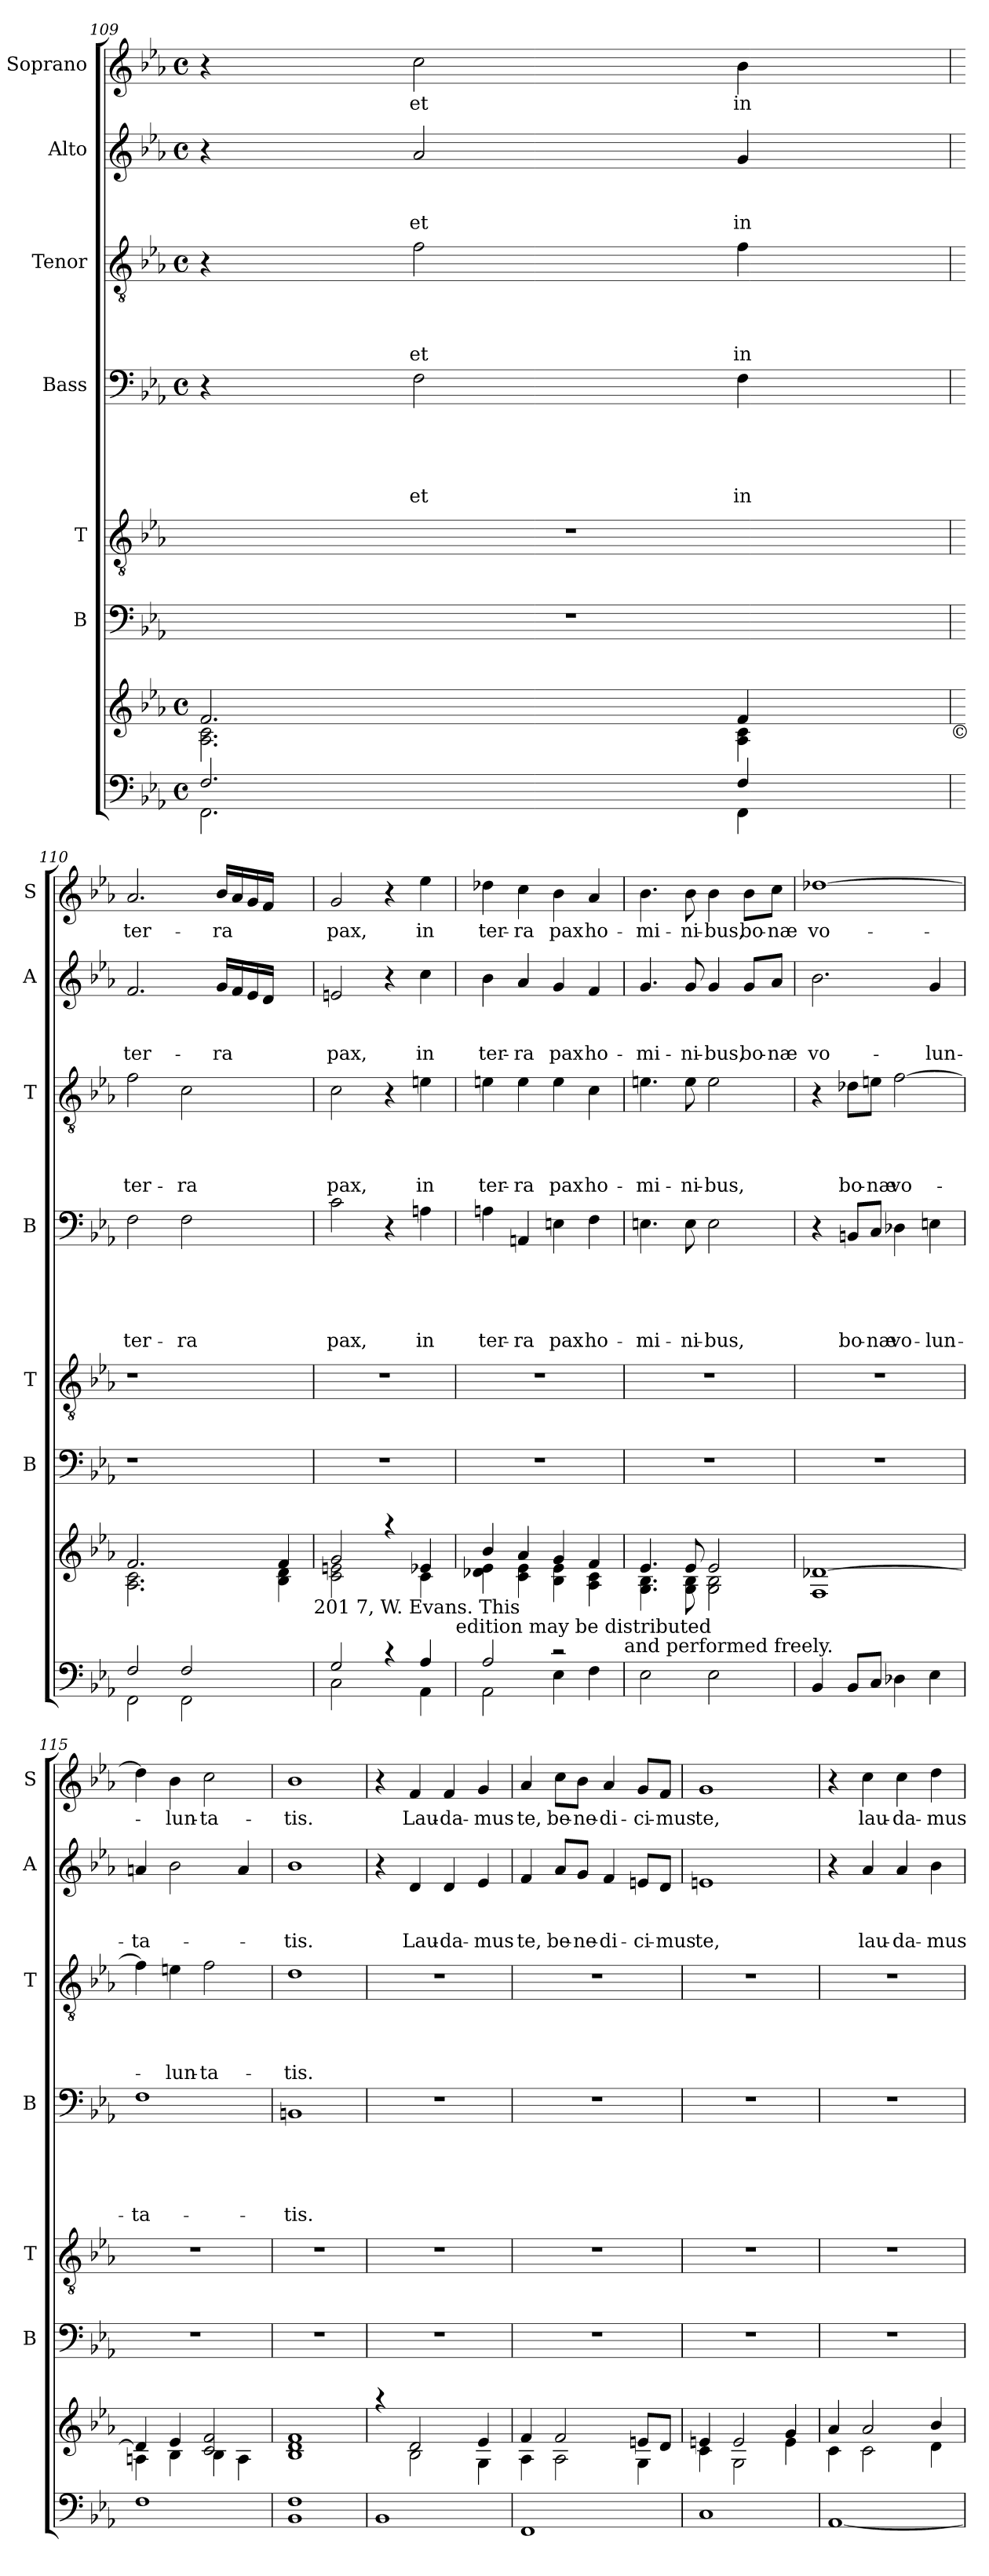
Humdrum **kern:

**kern	**kern	**kern	**kern	**kern	**text	**text	**text	**text	**text	**kern	**text	**text	**text	**text	**kern	**text	**text	**text	**kern	**text
*part8	*part7	*part6	*part5	*part4	*part4	*part4	*part4	*part4	*part4	*part3	*part3	*part3	*part3	*part3	*part2	*part2	*part2	*part2	*part1	*part1
*staff8	*staff7	*staff6	*staff5	*staff4	*staff4	*staff4	*staff4	*staff4	*staff4	*staff3	*staff3	*staff3	*staff3	*staff3	*staff2	*staff2	*staff2	*staff2	*staff1	*staff1
*	*	*I"B	*I"T	*I"Bass	*	*	*	*	*	*I"Tenor	*	*	*	*	*I"Alto	*	*	*	*I"Soprano	*
*	*	*I'B	*I'T	*I'B	*	*	*	*	*	*I'T	*	*	*	*	*I'A	*	*	*	*I'S	*
!!LO:LB:g=z
*clefF4	*clefG2	*clefF4	*clefGv2	*clefF4	*	*	*	*	*	*clefGv2	*	*	*	*	*clefG2	*	*	*	*clefG2	*
*k[b-e-a-]	*k[b-e-a-]	*k[b-e-a-]	*k[b-e-a-]	*k[b-e-a-]	*	*	*	*	*	*k[b-e-a-]	*	*	*	*	*k[b-e-a-]	*	*	*	*k[b-e-a-]	*
*E-:	*E-:	*E-:	*E-:	*E-:	*	*	*	*	*	*E-:	*	*	*	*	*E-:	*	*	*	*E-:	*
*M4/4	*M4/4	*	*	*M4/4	*	*	*	*	*	*M4/4	*	*	*	*	*M4/4	*	*	*	*M4/4	*
*met(c)	*met(c)	*	*	*met(c)	*	*	*	*	*	*met(c)	*	*	*	*	*met(c)	*	*	*	*met(c)	*
=109	=109	=109	=109	=109	=109	=109	=109	=109	=109	=109	=109	=109	=109	=109	=109	=109	=109	=109	=109	=109
*^	*^	*	*	*	*	*	*	*	*	*	*	*	*	*	*	*	*	*	*	*
2.F/	2.FF\	2.f/	2.A-\ 2.c\	1r	1r	4r	.	.	.	.	.	4r	.	.	.	.	4r	.	.	.	4r	.
!	!	!	!	!	!	!	!	!	!	!	!LO:LY:b	!	!	!	!	!LO:LY:b	!	!	!	!LO:LY:b	!	!LO:LY:b
.	.	.	.	.	.	2F\	.	.	.	.	et	2f\	.	.	.	et	2a-/	.	.	et	2cc\	et
!	!	!	!	!	!	!	!	!	!	!	!LO:LY:b	!	!	!	!	!LO:LY:b	!	!	!	!LO:LY:b	!	!LO:LY:b
4F/	4FF\	4f/	4A-\ 4c\	.	.	4F\	.	.	.	.	in	4f\	.	.	.	in	4g/	.	.	in	4b-\	in
!	!	!	!LO:TX:b:t=©	!	!	!	!	!	!	!	!	!	!	!	!	!	!	!	!	!	!	!
=110	=110	=110	=110	=110	=110	=110	=110	=110	=110	=110	=110	=110	=110	=110	=110	=110	=110	=110	=110	=110	=110	=110
!	!	!	!	!	!	!	!	!	!	!	!LO:LY:b	!	!	!	!	!LO:LY:b	!	!	!	!LO:LY:b	!	!LO:LY:b
2F/	2FF\	2.f/	2.A-\ 2.c\	1r	1r	2F\	.	.	.	.	ter-	2f\	.	.	.	ter-	2.f/	.	.	ter-	2.a-/	ter-
!	!	!	!	!	!	!	!	!	!	!	!LO:LY:b	!	!	!	!	!LO:LY:b	!	!	!	!	!	!
2F/	2FF\	.	.	.	.	2F\	.	.	.	.	-ra	2c\	.	.	.	-ra	.	.	.	.	.	.
!	!	!	!	!	!	!	!	!	!	!	!	!	!	!	!	!	!	!	!	!LO:LY:b	!	!LO:LY:b
.	.	4ryy	4ryy	.	.	.	.	.	.	.	.	.	.	.	.	.	16g/LL	.	.	-ra	16b-/LL	-ra
.	.	.	.	.	.	.	.	.	.	.	.	.	.	.	.	.	16f/	.	.	.	16a-/	.
.	.	.	.	.	.	.	.	.	.	.	.	.	.	.	.	.	16e-/	.	.	.	16g/	.
.	.	.	.	.	.	.	.	.	.	.	.	.	.	.	.	.	16d/JJ	.	.	.	16f/JJ	.
4ryy	4ryy	4f/	4B-\ 4d\	4ryy	4ryy	4ryy	.	.	.	.	.	4ryy	.	.	.	.	4ryy	.	.	.	4ryy	.
!	!	!	!LO:TX:b:t=201 7, W. Evans. This	!	!	!	!	!	!	!	!	!	!	!	!	!	!	!	!	!	!	!
=111	=111	=111	=111	=111	=111	=111	=111	=111	=111	=111	=111	=111	=111	=111	=111	=111	=111	=111	=111	=111	=111	=111
!	!	!	!	!	!	!	!	!	!	!	!LO:LY:b	!	!	!	!	!LO:LY:b	!	!	!	!LO:LY:b	!	!LO:LY:b
2G/	2C\	2g/	2c\ 2en\	1r	1r	2c\	.	.	.	.	pax,	2c\	.	.	.	pax,	2en/	.	.	pax,	2g/	pax,
4rc	4ryy	4raa	4ryy	.	.	4r	.	.	.	.	.	4r	.	.	.	.	4r	.	.	.	4r	.
!	!	!	!	!	!	!	!	!	!	!	!LO:LY:b	!	!	!	!	!LO:LY:b	!	!	!	!LO:LY:b	!	!LO:LY:b
4A-/	4AA-\	4e-X/	4c\	.	.	4A\	.	.	.	.	in	4e\	.	.	.	in	4cc\	.	.	in	4ee-\	in
!	!	!	!LO:TX:b:t=edition may be distributed	!	!	!	!	!	!	!	!	!	!	!	!	!	!	!	!	!	!	!
=112	=112	=112	=112	=112	=112	=112	=112	=112	=112	=112	=112	=112	=112	=112	=112	=112	=112	=112	=112	=112	=112	=112
!	!	!	!	!	!	!	!	!	!	!	!LO:LY:b	!	!	!	!	!LO:LY:b	!	!	!	!LO:LY:b	!	!LO:LY:b
2A-/	2AA-\	4b-/	4d-X\ 4e-\	1r	1r	4A\	.	.	.	.	ter-	4e\	.	.	.	ter-	4b-\	.	.	ter-	4dd-X\	ter-
!	!	!	!	!	!	!	!	!	!	!	!LO:LY:b	!	!	!	!	!LO:LY:b	!	!	!	!LO:LY:b	!	!LO:LY:b
.	.	4a-/	4c\ 4e-\	.	.	4AA/	.	.	.	.	-ra	4e\	.	.	.	-ra	4a-/	.	.	-ra	4cc\	-ra
!	!	!	!	!	!	!	!	!	!	!	!LO:LY:b	!	!	!	!	!LO:LY:b	!	!	!	!LO:LY:b	!	!LO:LY:b
2rc	4E-\	4g/	4B-\ 4e-\	.	.	4E\	.	.	.	.	pax	4e\	.	.	.	pax	4g/	.	.	pax	4b-\	pax
!	!	!	!	!	!	!	!	!	!	!	!LO:LY:b	!	!	!	!	!LO:LY:b	!	!	!	!LO:LY:b	!	!LO:LY:b
.	4F\	4f/	4A-\ 4c\	.	.	4F\	.	.	.	.	ho-	4c\	.	.	.	ho-	4f/	.	.	ho-	4a-/	ho-
!	!	!	!LO:TX:b:t=and performed freely.	!	!	!	!	!	!	!	!	!	!	!	!	!	!	!	!	!	!	!
=113	=113	=113	=113	=113	=113	=113	=113	=113	=113	=113	=113	=113	=113	=113	=113	=113	=113	=113	=113	=113	=113	=113
!	!	!	!	!	!	!	!	!	!	!	!LO:LY:b	!	!	!	!	!LO:LY:b	!	!	!	!LO:LY:b	!	!LO:LY:b
*v	*v	*	*	*	*	*	*	*	*	*	*	*	*	*	*	*	*	*	*	*	*	*
2E-\	4.e-/	4.G\ 4.B-\	1r	1r	4.E\	.	.	.	.	-mi-	4.e\	.	.	.	-mi-	4.g/	.	.	-mi-	4.b-\	-mi-
!	!	!	!	!	!	!	!	!	!	!LO:LY:b	!	!	!	!	!LO:LY:b	!	!	!	!LO:LY:b	!	!LO:LY:b
.	8e-/	8G\ 8B-\	.	.	8E\	.	.	.	.	-ni-	8e\	.	.	.	-ni-	8g/	.	.	-ni-	8b-\	-ni-
!	!	!	!	!	!	!	!	!	!	!LO:LY:b	!	!	!	!	!LO:LY:b	!	!	!	!LO:LY:b	!	!LO:LY:b
2E-\	2e-/	2G\ 2B-\	.	.	2E\	.	.	.	.	-bus,	2e\	.	.	.	-bus,	4g/	.	.	-bus,	4b-\	-bus,
!	!	!	!	!	!	!	!	!	!	!	!	!	!	!	!	!	!	!	!LO:LY:b	!	!LO:LY:b
.	.	.	.	.	.	.	.	.	.	.	.	.	.	.	.	8g/L	.	.	bo-	8b-\L	bo-
!	!	!	!	!	!	!	!	!	!	!	!	!	!	!	!	!	!	!	!LO:LY:b	!	!LO:LY:b
.	.	.	.	.	.	.	.	.	.	.	.	.	.	.	.	8a-/J	.	.	-næ	8cc\J	-næ
*	*v	*v	*	*	*	*	*	*	*	*	*	*	*	*	*	*	*	*	*	*	*
!!LO:PB:g=z
=114	=114	=114	=114	=114	=114	=114	=114	=114	=114	=114	=114	=114	=114	=114	=114	=114	=114	=114	=114	=114
!	!	!	!	!	!	!	!	!	!	!	!	!	!	!	!	!	!	!LO:LY:b	!	!LO:LY:b
4BB-/	1F [>1d-X	1r	1r	4r	.	.	.	.	.	4r	.	.	.	.	2.b-\	.	.	vo-	[>1dd-X	vo-
!	!	!	!	!	!	!	!	!	!LO:LY:b	!	!	!	!	!LO:LY:b	!	!	!	!	!	!
8BB-/L	.	.	.	8BB/L	.	.	.	.	bo-	8d-X\L	.	.	.	bo-	.	.	.	.	.	.
!	!	!	!	!	!	!	!	!	!LO:LY:b:rj	!	!	!	!	!LO:LY:b:rj	!	!	!	!	!	!
8C/J	.	.	.	8C/J	.	.	.	.	-næ	8e\J	.	.	.	-næ	.	.	.	.	.	.
!	!	!	!	!	!	!	!	!	!LO:LY:b	!	!	!	!	!LO:LY:b	!	!	!	!	!	!
4D-X\	.	.	.	4D-X\	.	.	.	.	vo-	[>2f\	.	.	.	vo-	.	.	.	.	.	.
!	!	!	!	!	!	!	!	!	!LO:LY:b	!	!	!	!	!	!	!	!	!LO:LY:b	!	!
4E-\	.	.	.	4E\	.	.	.	.	-lun-	.	.	.	.	.	4g/	.	.	-lun-	.	.
=115	=115	=115	=115	=115	=115	=115	=115	=115	=115	=115	=115	=115	=115	=115	=115	=115	=115	=115	=115	=115
*	*^	*	*	*	*	*	*	*	*	*	*	*	*	*	*	*	*	*	*	*
!	!	!	!	!	!	!	!	!	!	!LO:LY:b	!	!	!	!	!	!	!	!	!LO:LY:b	!	!
1F	4d-/]	4An\	1r	1r	1F	.	.	.	.	-ta-	4f\]	.	.	.	.	4an/	.	.	-ta-	4dd-\]	.
!	!	!	!	!	!	!	!	!	!	!	!	!	!	!	!LO:LY:b	!	!	!	!	!	!LO:LY:b
.	4e-/	4B-\	.	.	.	.	.	.	.	.	4e\	.	.	.	-lun-	2b-\	.	.	.	4b-\	-lun-
!	!	!	!	!	!	!	!	!	!	!	!	!	!	!	!LO:LY:b	!	!	!	!	!	!LO:LY:b
.	(2c/ 2f/	4B-\	.	.	.	.	.	.	.	.	2f\	.	.	.	-ta-	.	.	.	.	2cc\	-ta-
.	.	4A\	.	.	.	.	.	.	.	.	.	.	.	.	.	4a/	.	.	.	.	.
=116	=116	=116	=116	=116	=116	=116	=116	=116	=116	=116	=116	=116	=116	=116	=116	=116	=116	=116	=116	=116	=116
!	!	!	!	!	!	!	!	!	!	!LO:LY:b	!	!	!	!	!LO:LY:b	!	!	!	!LO:LY:b	!	!LO:LY:b
*	*v	*v	*	*	*	*	*	*	*	*	*	*	*	*	*	*	*	*	*	*	*
1BB- 1F	1B- 1d 1f	1r	1r	1BB	.	.	.	.	-tis.	1d	.	.	.	-tis.	1b-	.	.	-tis.	1b-	-tis.
=117	=117	=117	=117	=117	=117	=117	=117	=117	=117	=117	=117	=117	=117	=117	=117	=117	=117	=117	=117	=117
*	*^	*	*	*	*	*	*	*	*	*	*	*	*	*	*	*	*	*	*	*
1BB-	4raa	4ryy	1r	1r	1r	.	.	.	.	.	1r	.	.	.	.	4r	.	.	.	4r	.
!	!	!	!	!	!	!	!	!	!	!	!	!	!	!	!	!	!	!	!LO:LY:b	!	!LO:LY:b
.	2d/	2B-\	.	.	.	.	.	.	.	.	.	.	.	.	.	4d/	.	.	Lau-	4f/	Lau-
!	!	!	!	!	!	!	!	!	!	!	!	!	!	!	!	!	!	!	!LO:LY:b	!	!LO:LY:b
.	.	.	.	.	.	.	.	.	.	.	.	.	.	.	.	4d/	.	.	-da-	4f/	-da-
!	!	!	!	!	!	!	!	!	!	!	!	!	!	!	!	!	!	!	!LO:LY:b	!	!LO:LY:b
.	4e-/	4G\	.	.	.	.	.	.	.	.	.	.	.	.	.	4e-/	.	.	-mus	4g/	-mus
=118	=118	=118	=118	=118	=118	=118	=118	=118	=118	=118	=118	=118	=118	=118	=118	=118	=118	=118	=118	=118	=118
!	!	!	!	!	!	!	!	!	!	!	!	!	!	!	!	!	!	!	!LO:LY:b	!	!LO:LY:b
1FF	4f/	4A-\	1r	1r	1r	.	.	.	.	.	1r	.	.	.	.	4f/	.	.	te,	4a-/	te,
!	!	!	!	!	!	!	!	!	!	!	!	!	!	!	!	!	!	!	!LO:LY:b	!	!LO:LY:b
.	2f/	2A-\	.	.	.	.	.	.	.	.	.	.	.	.	.	8a-/L	.	.	be-	8cc\L	be-
!	!	!	!	!	!	!	!	!	!	!	!	!	!	!	!	!	!	!	!LO:LY:b	!	!LO:LY:b
.	.	.	.	.	.	.	.	.	.	.	.	.	.	.	.	8g/J	.	.	-ne-	8b-\J	-ne-
!	!	!	!	!	!	!	!	!	!	!	!	!	!	!	!	!	!	!	!LO:LY:b	!	!LO:LY:b
.	.	.	.	.	.	.	.	.	.	.	.	.	.	.	.	4f/	.	.	-di-	4a-/	-di-
!	!	!	!	!	!	!	!	!	!	!	!	!	!	!	!	!	!	!	!LO:LY:b	!	!LO:LY:b
.	8en/L	4G\	.	.	.	.	.	.	.	.	.	.	.	.	.	8en/L	.	.	-ci-	8g/L	-ci-
!	!	!	!	!	!	!	!	!	!	!	!	!	!	!	!	!	!	!	!LO:LY:b	!	!LO:LY:b
.	8d/J	.	.	.	.	.	.	.	.	.	.	.	.	.	.	8d/J	.	.	-mus	8f/J	-mus
!!LO:PB:g=z
=119	=119	=119	=119	=119	=119	=119	=119	=119	=119	=119	=119	=119	=119	=119	=119	=119	=119	=119	=119	=119	=119
!	!	!	!	!	!	!	!	!	!	!	!	!	!	!	!	!	!	!	!LO:LY:b	!	!LO:LY:b
1C	4en/	4c\	1r	1r	1r	.	.	.	.	.	1r	.	.	.	.	1en	.	.	te,	1g	te,
.	2e/	2G\	.	.	.	.	.	.	.	.	.	.	.	.	.	.	.	.	.	.	.
.	4g/	4e\	.	.	.	.	.	.	.	.	.	.	.	.	.	.	.	.	.	.	.
=120	=120	=120	=120	=120	=120	=120	=120	=120	=120	=120	=120	=120	=120	=120	=120	=120	=120	=120	=120	=120	=120
[<1AA-	4a-/	4c\	1r	1r	1r	.	.	.	.	.	1r	.	.	.	.	4r	.	.	.	4r	.
!	!	!	!	!	!	!	!	!	!	!	!	!	!	!	!	!	!	!	!LO:LY:b	!	!LO:LY:b
.	2a-/	2c\	.	.	.	.	.	.	.	.	.	.	.	.	.	4a-/	.	.	lau-	4cc\	lau-
!	!	!	!	!	!	!	!	!	!	!	!	!	!	!	!	!	!	!	!LO:LY:b	!	!LO:LY:b
.	.	.	.	.	.	.	.	.	.	.	.	.	.	.	.	4a-/	.	.	-da-	4cc\	-da-
!	!	!	!	!	!	!	!	!	!	!	!	!	!	!	!	!	!	!	!LO:LY:b	!	!LO:LY:b
.	4b-/	4d\	.	.	.	.	.	.	.	.	.	.	.	.	.	4b-\	.	.	-mus	4dd\	-mus
*	*v	*v	*	*	*	*	*	*	*	*	*	*	*	*	*	*	*	*	*	*	*
=	=	=	=	=	=	=	=	=	=	=	=	=	=	=	=	=	=	=	=	=
*-	*-	*-	*-	*-	*-	*-	*-	*-	*-	*-	*-	*-	*-	*-	*-	*-	*-	*-	*-	*-
